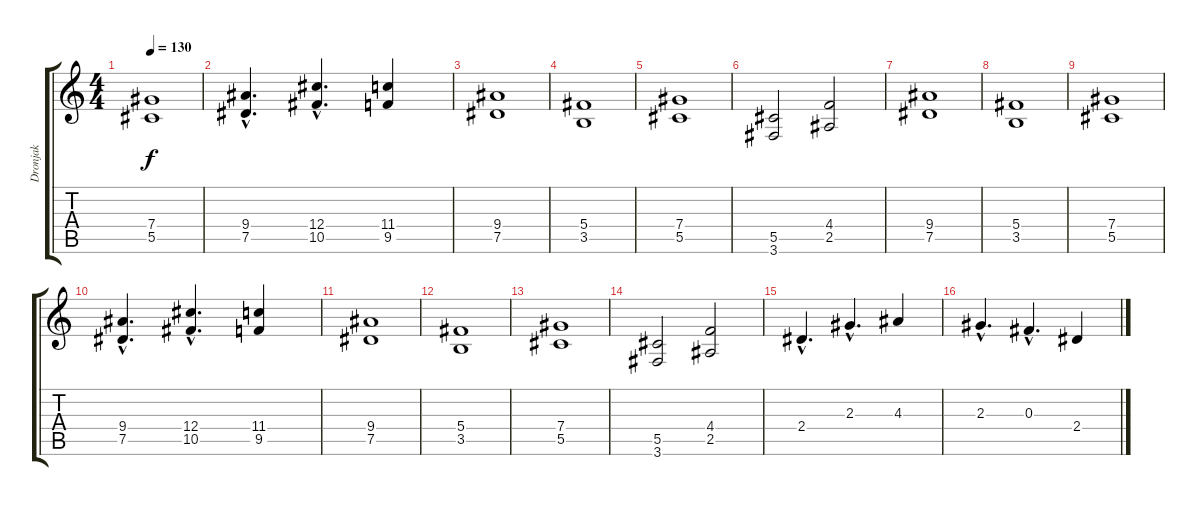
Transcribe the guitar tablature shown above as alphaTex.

\track ("Dronjak" "Dronjak") {instrument distortionguitar}
\staff {score tabs}
\tuning (Eb4 Bb3 Gb3 Db3 Ab2 Eb2) {hide}
\ts (4 4)
\tempo 130
\clef g2
\ks c
(7.4 5.5).1{dy f} |
(9.4{hac} 7.5{hac}).4{d} (12.4{hac} 10.5{hac}).4{d} (11.4 9.5).4 |
(9.4 7.5).1 |
(5.4 3.5).1 |
(7.4 5.5).1 |
(5.5 3.6).2 (4.4 2.5).2 |
(9.4 7.5).1 |
(5.4 3.5).1 |
(7.4 5.5).1 |
(9.4{hac} 7.5{hac}).4{d} (12.4{hac} 10.5{hac}).4{d} (11.4 9.5).4 |
(9.4 7.5).1 |
(5.4 3.5).1 |
(7.4 5.5).1 |
(5.5 3.6).2 (4.4 2.5).2 |
2.4{hac}.4{d} 2.3{hac}.4{d} 4.3.4 |
2.3{hac}.4{d} 0.3{hac}.4{d} 2.4.4
